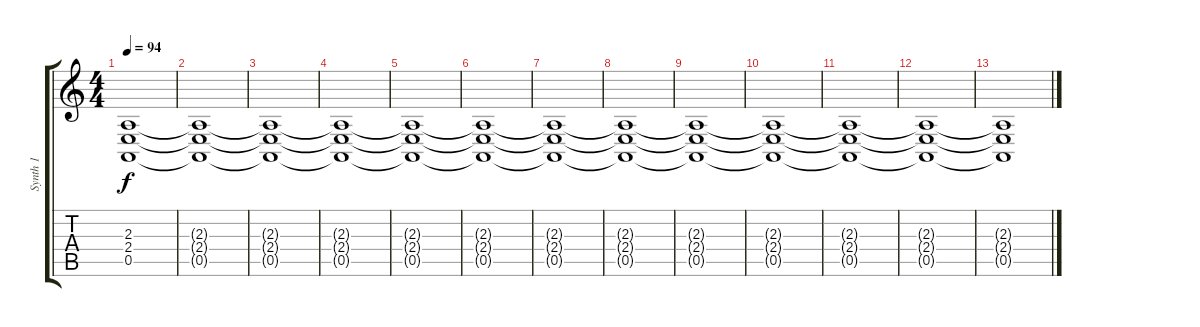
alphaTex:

\track ("Synth 1" "Synth 1") {instrument synthstrings2}
\staff {score tabs}
\tuning (E4 B3 G3 D3 A2 E2) {hide}
\ts (4 4)
\tempo 94
\clef g2
\ks c
(2.3{t} 2.4{t} 0.5{t}).1{dy f} |
(2.3{t} 2.4{t} 0.5{t}).1 |
(2.3{t} 2.4{t} 0.5{t}).1 |
(2.3{t} 2.4{t} 0.5{t}).1 |
(2.3{t} 2.4{t} 0.5{t}).1 |
(2.3{t} 2.4{t} 0.5{t}).1 |
(2.3{t} 2.4{t} 0.5{t}).1 |
(2.3{t} 2.4{t} 0.5{t}).1 |
(2.3{t} 2.4{t} 0.5{t}).1 |
(2.3{t} 2.4{t} 0.5{t}).1{volume 12} |
(2.3{t} 2.4{t} 0.5{t}).1{volume 11} |
(2.3{t} 2.4{t} 0.5{t}).1{volume 10} |
(2.3{t} 2.4{t} 0.5{t}).1{volume 9}
